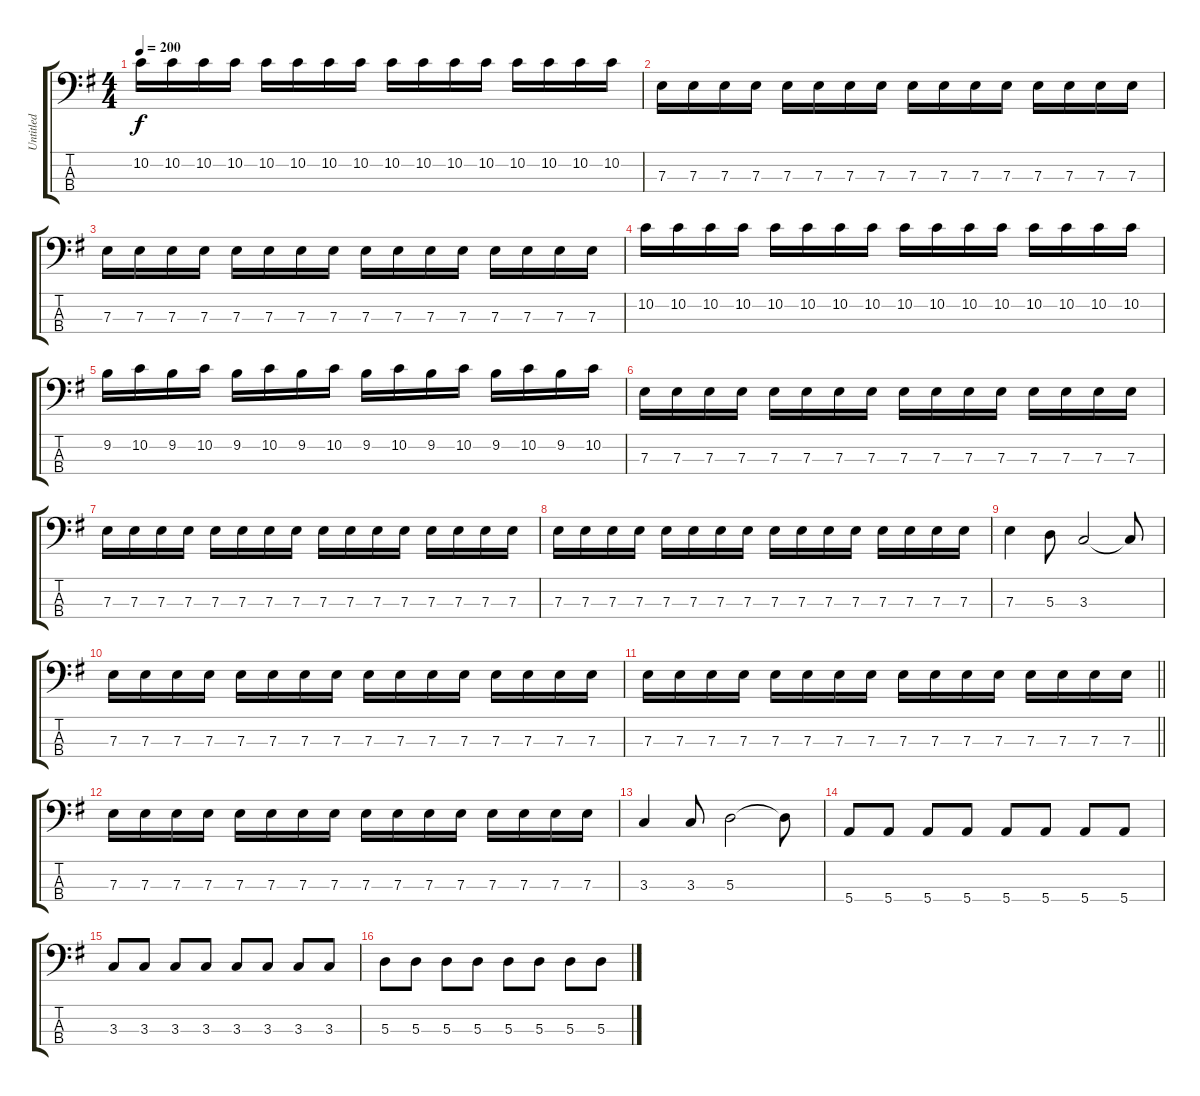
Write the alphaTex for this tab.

\track ("Untitled" "Untitled") {instrument electricbassfinger}
\staff {score tabs}
\tuning (G2 D2 A1 E1) {hide}
\ts (4 4)
\tempo 200
\clef f4
\ks g
10.2.16{dy f} 10.2.16 10.2.16 10.2.16 10.2.16 10.2.16 10.2.16 10.2.16 10.2.16 10.2.16 10.2.16 10.2.16 10.2.16 10.2.16 10.2.16 10.2.16 |
7.3.16 7.3.16 7.3.16 7.3.16 7.3.16 7.3.16 7.3.16 7.3.16 7.3.16 7.3.16 7.3.16 7.3.16 7.3.16 7.3.16 7.3.16 7.3.16 |
7.3.16 7.3.16 7.3.16 7.3.16 7.3.16 7.3.16 7.3.16 7.3.16 7.3.16 7.3.16 7.3.16 7.3.16 7.3.16 7.3.16 7.3.16 7.3.16 |
10.2.16 10.2.16 10.2.16 10.2.16 10.2.16 10.2.16 10.2.16 10.2.16 10.2.16 10.2.16 10.2.16 10.2.16 10.2.16 10.2.16 10.2.16 10.2.16 |
9.2.16 10.2.16 9.2.16 10.2.16 9.2.16 10.2.16 9.2.16 10.2.16 9.2.16 10.2.16 9.2.16 10.2.16 9.2.16 10.2.16 9.2.16 10.2.16 |
7.3.16 7.3.16 7.3.16 7.3.16 7.3.16 7.3.16 7.3.16 7.3.16 7.3.16 7.3.16 7.3.16 7.3.16 7.3.16 7.3.16 7.3.16 7.3.16 |
7.3.16 7.3.16 7.3.16 7.3.16 7.3.16 7.3.16 7.3.16 7.3.16 7.3.16 7.3.16 7.3.16 7.3.16 7.3.16 7.3.16 7.3.16 7.3.16 |
7.3.16 7.3.16 7.3.16 7.3.16 7.3.16 7.3.16 7.3.16 7.3.16 7.3.16 7.3.16 7.3.16 7.3.16 7.3.16 7.3.16 7.3.16 7.3.16 |
7.3.4 5.3.8 3.3.2 3.3{t}.8 |
7.3.16 7.3.16 7.3.16 7.3.16 7.3.16 7.3.16 7.3.16 7.3.16 7.3.16 7.3.16 7.3.16 7.3.16 7.3.16 7.3.16 7.3.16 7.3.16 |
\barLineRight lightlight
7.3.16 7.3.16 7.3.16 7.3.16 7.3.16 7.3.16 7.3.16 7.3.16 7.3.16 7.3.16 7.3.16 7.3.16 7.3.16 7.3.16 7.3.16 7.3.16 |
7.3.16 7.3.16 7.3.16 7.3.16 7.3.16 7.3.16 7.3.16 7.3.16 7.3.16 7.3.16 7.3.16 7.3.16 7.3.16 7.3.16 7.3.16 7.3.16 |
3.3.4 3.3.8 5.3.2 5.3{t}.8 |
5.4.8 5.4.8 5.4.8 5.4.8 5.4.8 5.4.8 5.4.8 5.4.8 |
3.3.8 3.3.8 3.3.8 3.3.8 3.3.8 3.3.8 3.3.8 3.3.8 |
5.3.8 5.3.8 5.3.8 5.3.8 5.3.8 5.3.8 5.3.8 5.3.8
